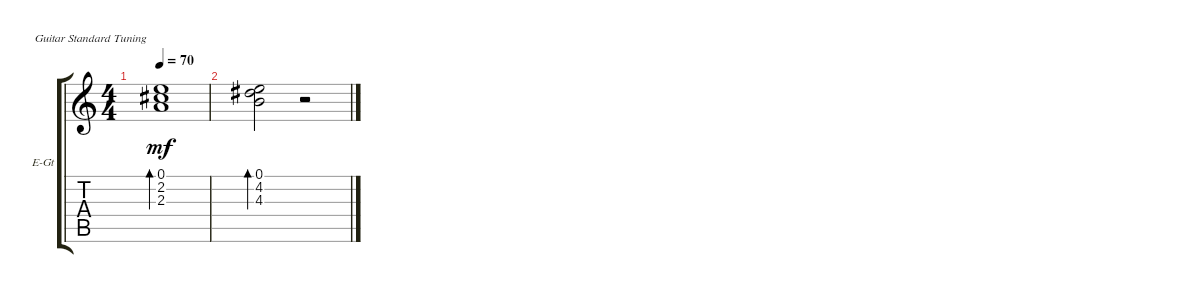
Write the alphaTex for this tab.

\defaultSystemsLayout 4
\bracketExtendMode groupsimilarinstruments
\firstSystemTrackNameOrientation horizontal
\otherSystemsTrackNameOrientation horizontal
\track ("Electric Guitar" "E-Gt") {instrument distortionguitar}
\staff {score tabs}
\tuning (E4 B3 G3 D3 A2 E2)
\ts (4 4)
\tempo 70
\clef g2
\ks c
(2.3 2.2 0.1).1{bd 79 dy mf} |
(4.3 4.2 0.1).2{bd 76} r.2
